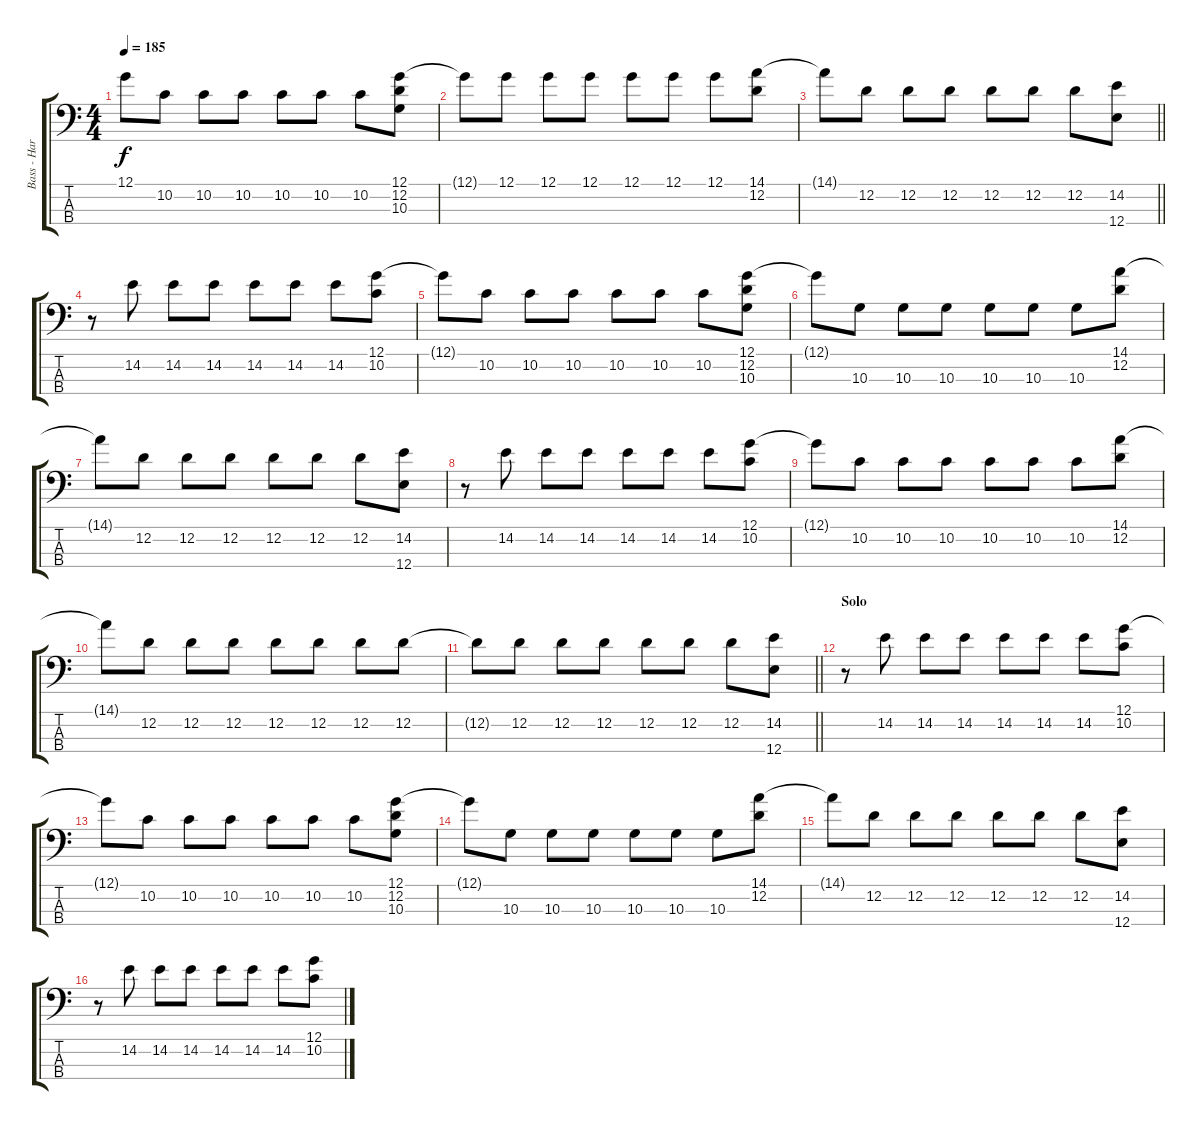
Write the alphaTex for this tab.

\track ("Bass - Harris" "Bass - Har") {instrument electricbasspick}
\staff {score tabs}
\tuning (G2 D2 A1 E1) {hide}
\ts (4 4)
\tempo 185
\clef f4
\ks c
12.1{t}.8{dy f} 10.2.8 10.2.8 10.2.8 10.2.8 10.2.8 10.2.8 (12.1 12.2 10.3).8 |
12.1{t}.8 12.1.8 12.1.8 12.1.8 12.1.8 12.1.8 12.1.8 (14.1 12.2).8 |
\barLineRight lightlight
14.1{t}.8 12.2.8 12.2.8 12.2.8 12.2.8 12.2.8 12.2.8 (14.2 12.4).8 |
\section ("" "")
r.8 14.2.8 14.2.8 14.2.8 14.2.8 14.2.8 14.2.8 (12.1 10.2).8 |
12.1{t}.8 10.2.8 10.2.8 10.2.8 10.2.8 10.2.8 10.2.8 (12.1 12.2 10.3).8 |
12.1{t}.8 10.3.8 10.3.8 10.3.8 10.3.8 10.3.8 10.3.8 (14.1 12.2).8 |
14.1{t}.8 12.2.8 12.2.8 12.2.8 12.2.8 12.2.8 12.2.8 (14.2 12.4).8 |
r.8 14.2.8 14.2.8 14.2.8 14.2.8 14.2.8 14.2.8 (12.1 10.2).8 |
12.1{t}.8 10.2.8 10.2.8 10.2.8 10.2.8 10.2.8 10.2.8 (14.1 12.2).8 |
14.1{t}.8 12.2.8 12.2.8 12.2.8 12.2.8 12.2.8 12.2.8 12.2.8 |
\barLineRight lightlight
12.2{t}.8 12.2.8 12.2.8 12.2.8 12.2.8 12.2.8 12.2.8 (14.2 12.4).8 |
\section ("" "Solo")
r.8 14.2.8 14.2.8 14.2.8 14.2.8 14.2.8 14.2.8 (12.1 10.2).8 |
12.1{t}.8 10.2.8 10.2.8 10.2.8 10.2.8 10.2.8 10.2.8 (12.1 12.2 10.3).8 |
12.1{t}.8 10.3.8 10.3.8 10.3.8 10.3.8 10.3.8 10.3.8 (14.1 12.2).8 |
14.1{t}.8 12.2.8 12.2.8 12.2.8 12.2.8 12.2.8 12.2.8 (14.2 12.4).8 |
r.8 14.2.8 14.2.8 14.2.8 14.2.8 14.2.8 14.2.8 (12.1 10.2).8
